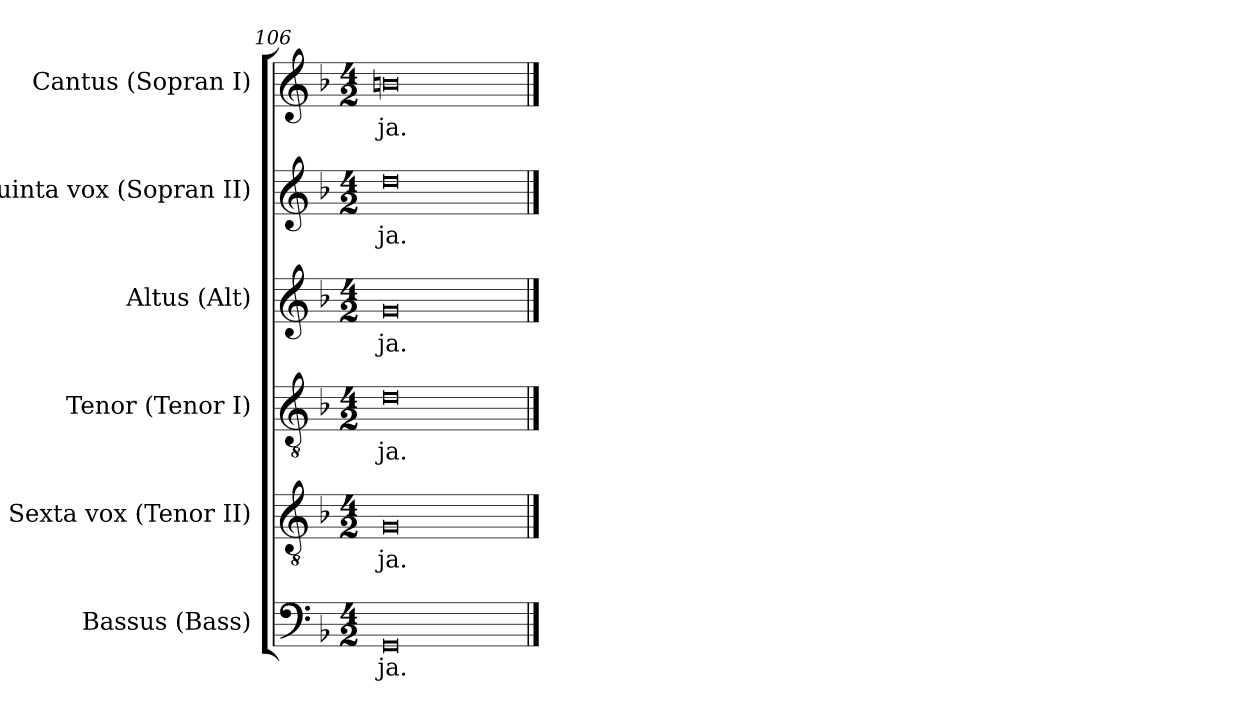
**kern	**text	**kern	**text	**kern	**text	**kern	**text	**kern	**text	**kern	**text
*part6	*part6	*part5	*part5	*part4	*part4	*part3	*part3	*part2	*part2	*part1	*part1
*staff6	*staff6	*staff5	*staff5	*staff4	*staff4	*staff3	*staff3	*staff2	*staff2	*staff1	*staff1
*I"Bassus (Bass)	*	*I"Sexta vox (Tenor II)	*	*I"Tenor (Tenor I)	*	*I"Altus (Alt)	*	*I"Quinta vox (Sopran II)	*	*I"Cantus (Sopran I)	*
*I'B	*	*I'T II	*	*I'T I	*	*I'A	*	*I'S II	*	*I'S I	*
*clefF4	*	*clefGv2	*	*clefGv2	*	*clefG2	*	*clefG2	*	*clefG2	*
*k[b-]	*	*k[b-]	*	*k[b-]	*	*k[b-]	*	*k[b-]	*	*k[b-]	*
*F:	*	*F:	*	*F:	*	*F:	*	*F:	*	*F:	*
*M4/2	*	*M4/2	*	*M4/2	*	*M4/2	*	*M4/2	*	*M4/2	*
=106	=106	=106	=106	=106	=106	=106	=106	=106	=106	=106	=106
!	!LO:LY:b	!	!LO:LY:b	!	!LO:LY:b	!	!LO:LY:b	!	!LO:LY:b	!	!LO:LY:b
0GG	-ja.	0G	-ja.	0d	-ja.	0g	-ja.	0dd	-ja.	0bn	-ja.
==	==	==	==	==	==	==	==	==	==	==	==
*-	*-	*-	*-	*-	*-	*-	*-	*-	*-	*-	*-
